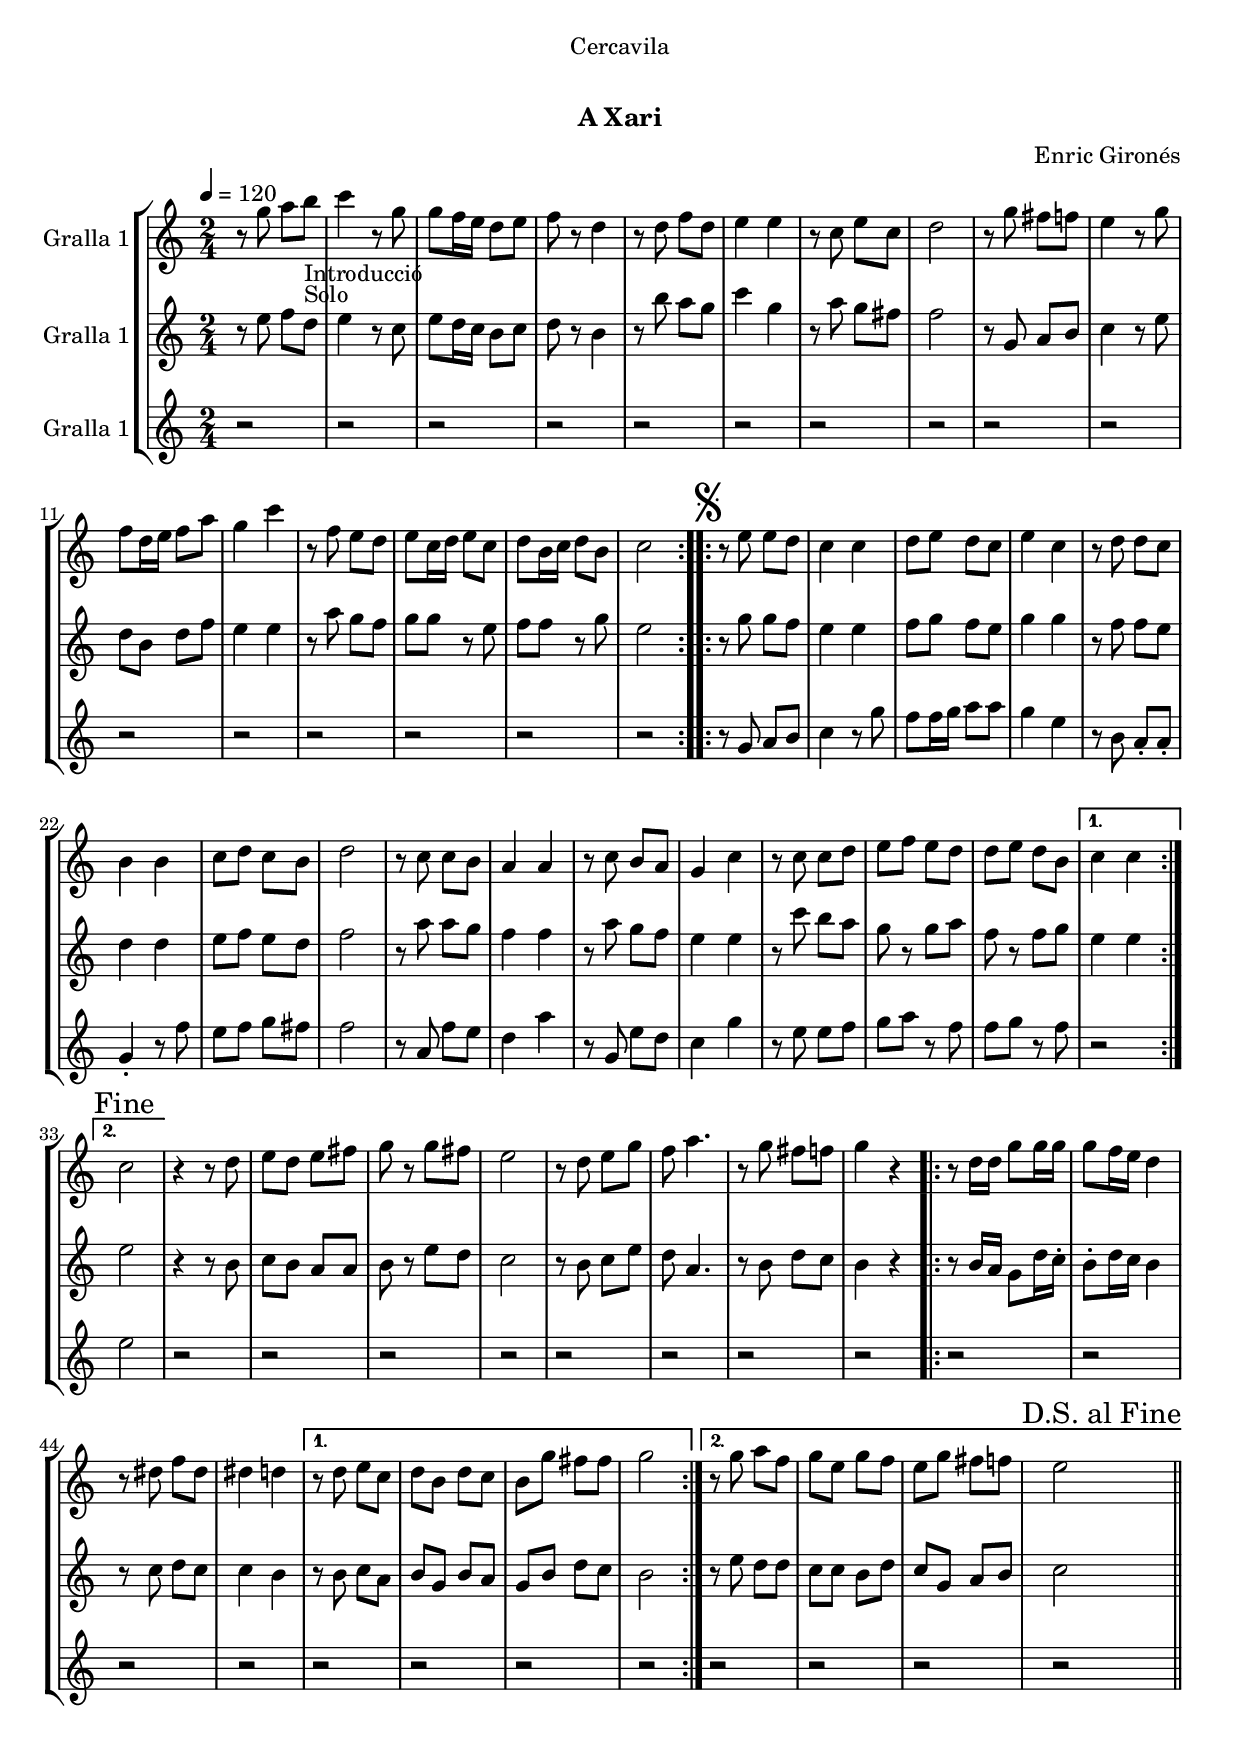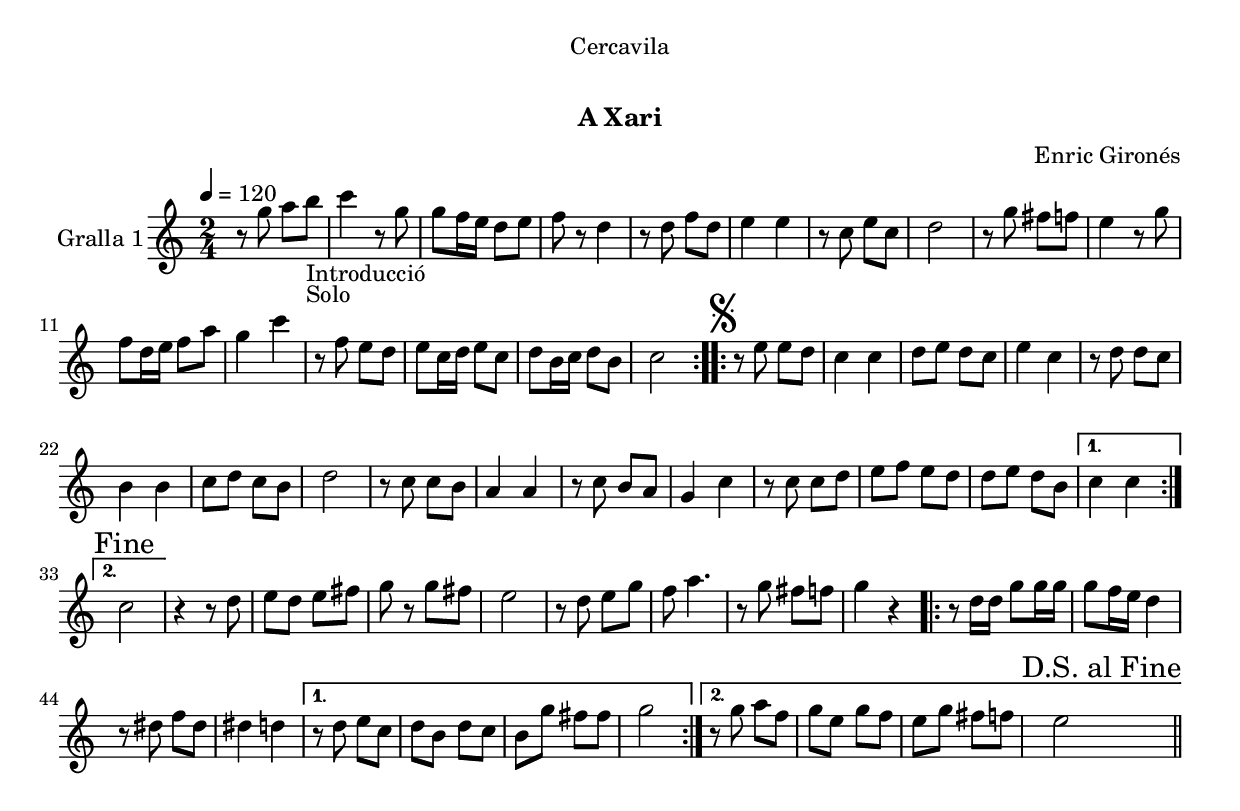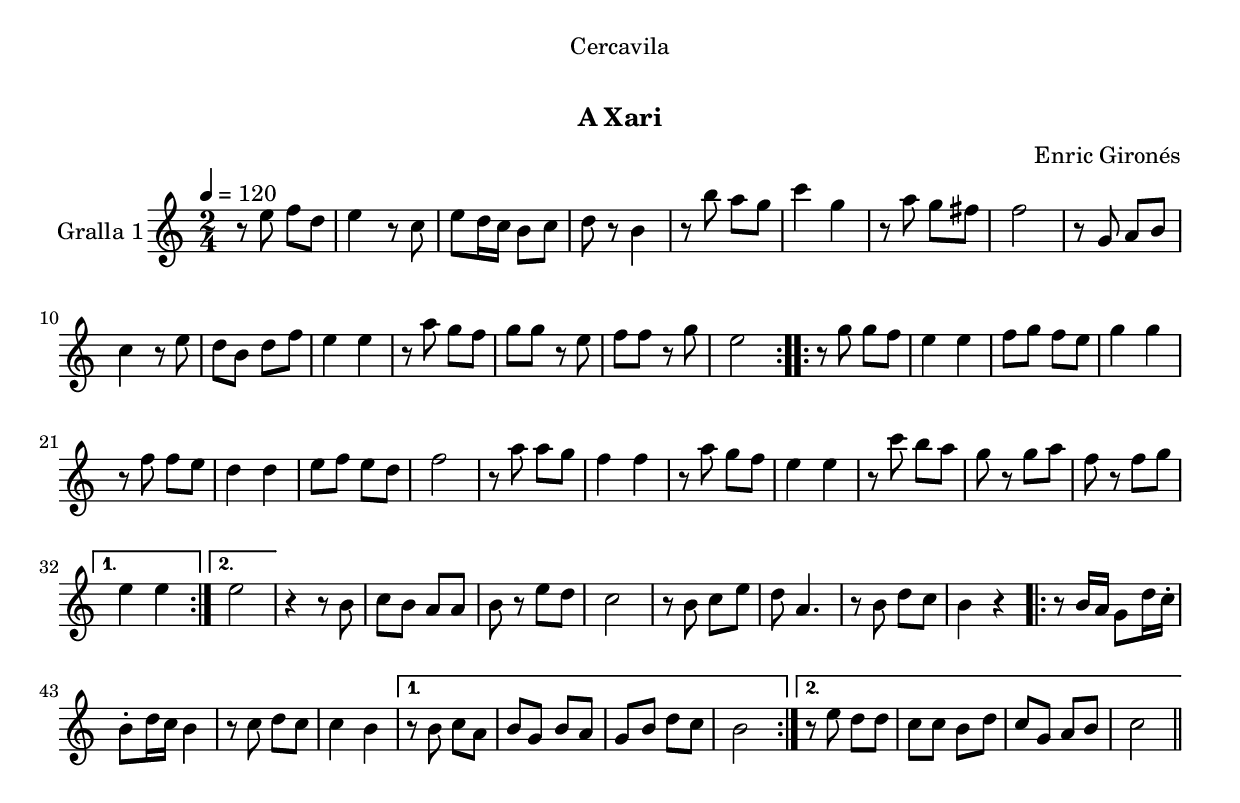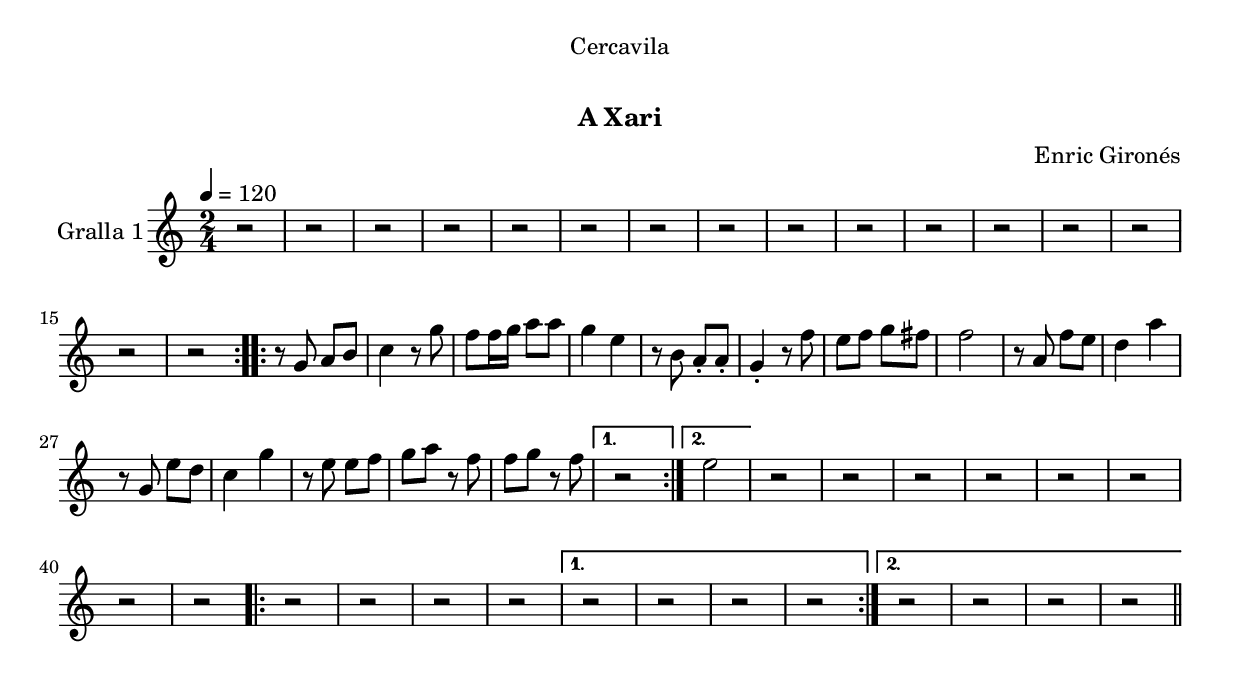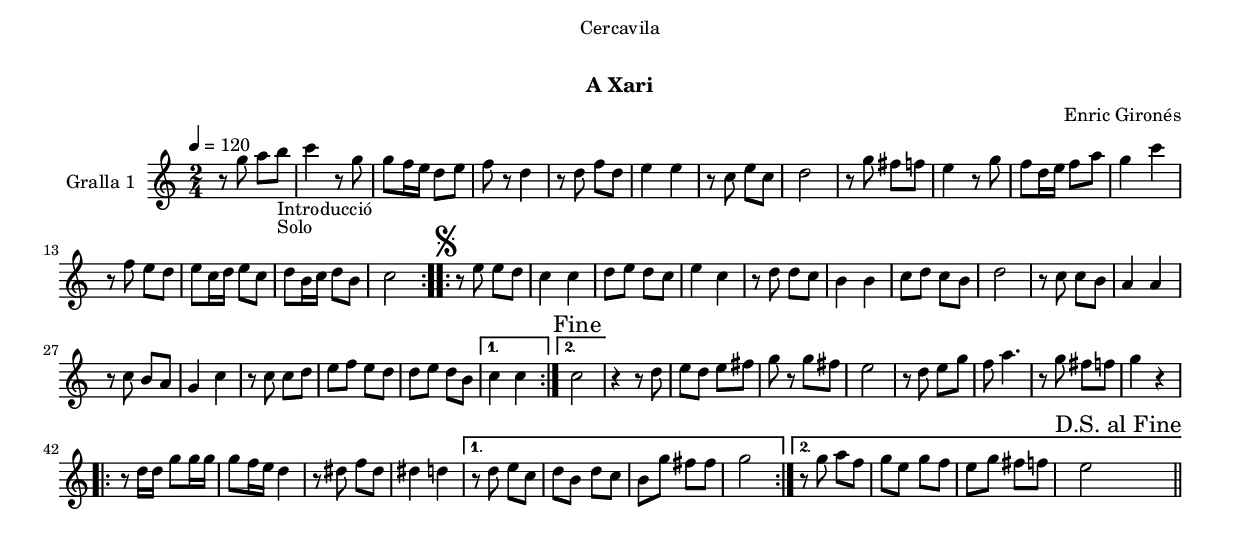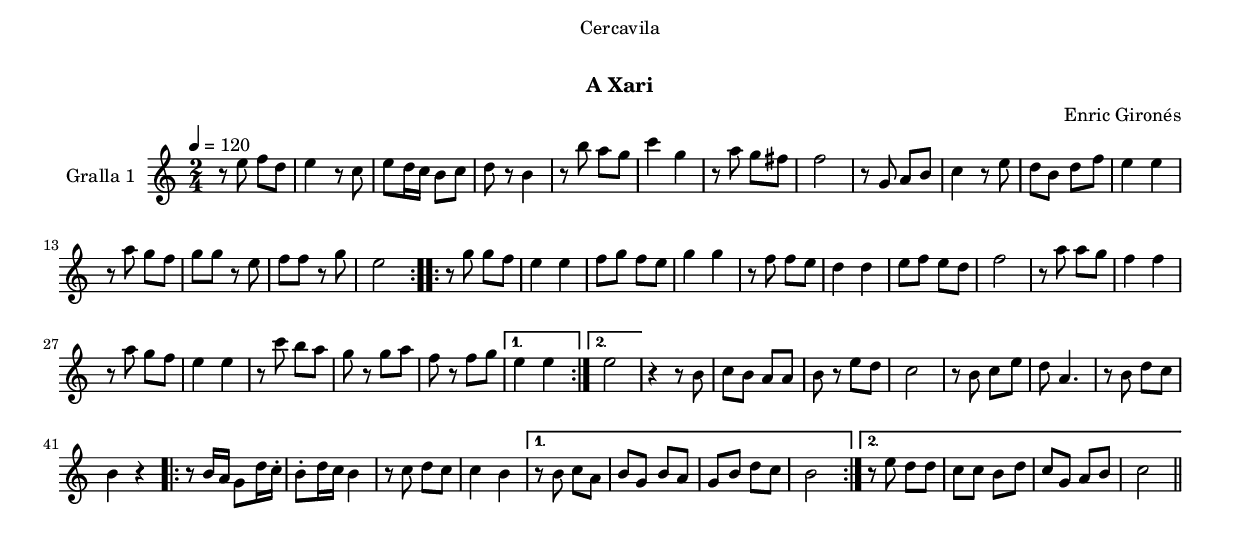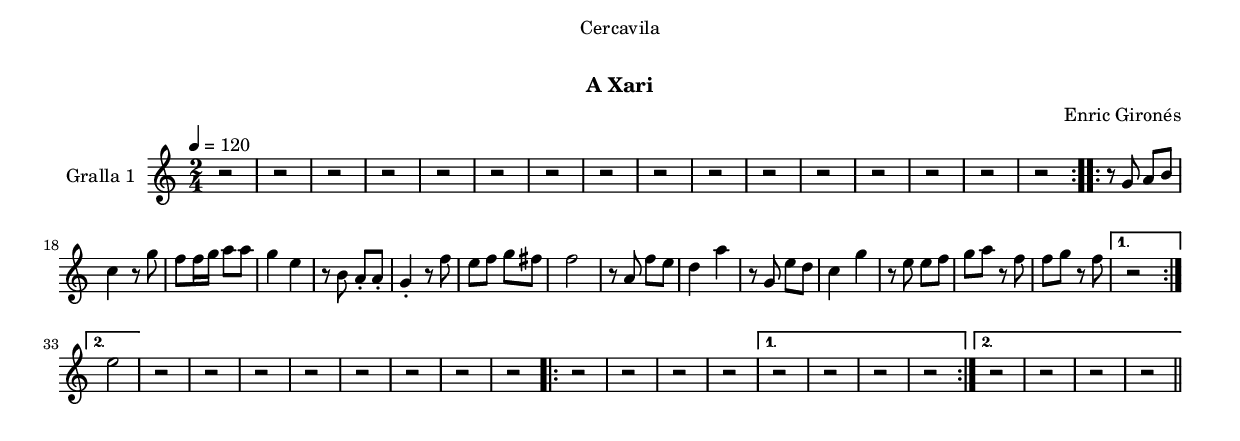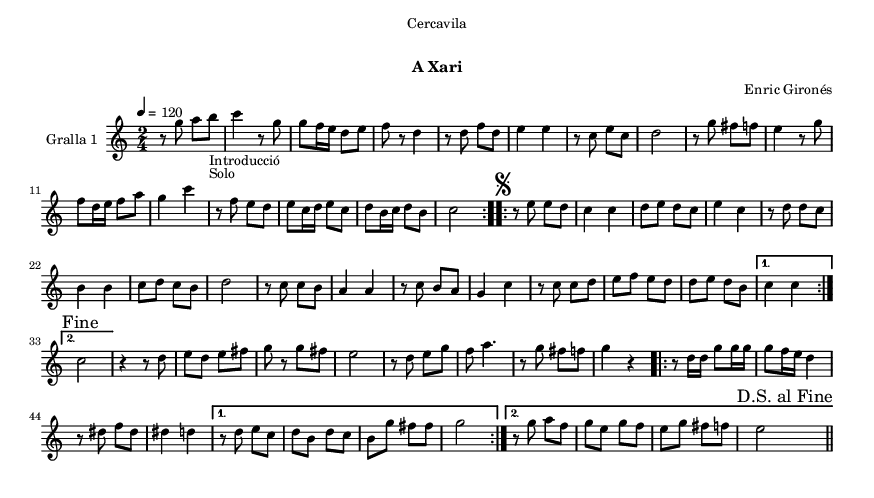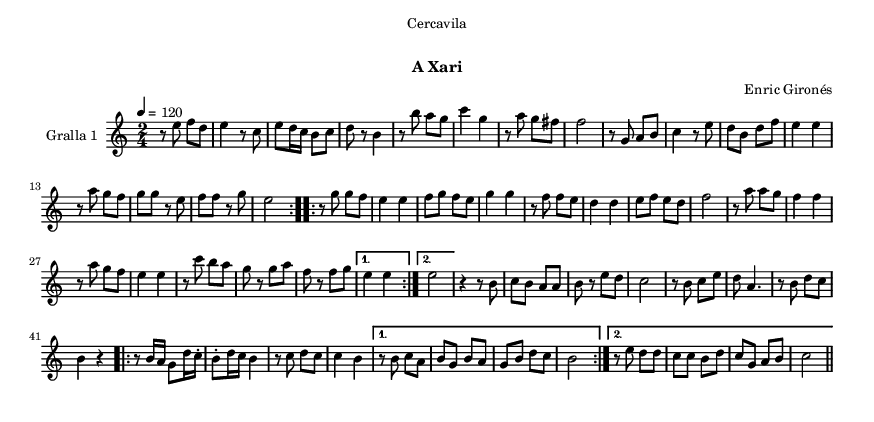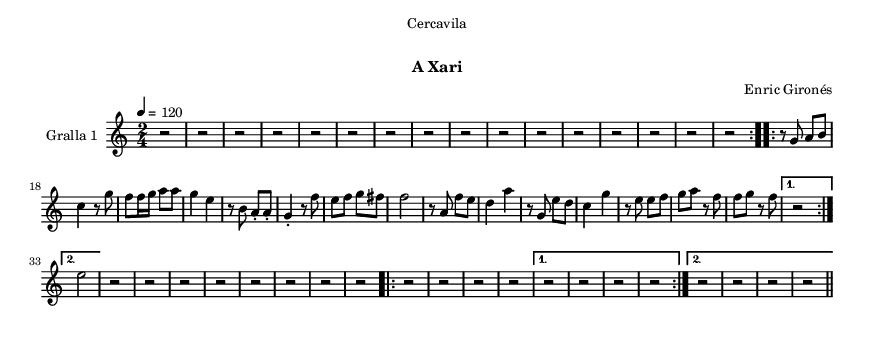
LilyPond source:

\version "2.16.0"

\header {
  dedication="Cercavila"
  title="  "
  subtitle="A Xari"
  subsubtitle=""
  poet=""
  meter=""
  piece=""
  composer="Enric Gironés"
  arranger=""
  opus=""
  instrument=""
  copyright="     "
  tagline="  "
}

liniaroAa =
\relative g''
{
  \tempo 4=120
  \clef treble
  \key c \major
  \time 2/4
  \repeat volta 2 { r8 g a b _"Introducció" _"Solo"  |
  c4 r8 g  |
  g8 f16 e d8 e  |
  f8 r d4  |
  %05
  r8 d f d  |
  e4 e  |
  r8 c e c  |
  d2  |
  r8 g fis f  |
  %10
  e4 r8 g  |
  f8 d16 e f8 a  |
  g4 c  |
  r8 f, e d  |
  e8 c16 d e8 c  |
  %15
  d8 b16 c d8 b  |
  c2  | }
  \repeat volta 2 { \mark \markup {\musicglyph #"scripts.segno"} r8 e e  d  |
  c4 c  |
  d8 e d c  |
  %20
  e4 c  |
  r8 d d c  |
  b4 b  |
  c8 d c b  |
  d2  |
  %25
  r8 c c b  |
  a4 a  |
  r8 c b a  |
  g4 c  |
  r8 c c d  |
  %30
  e8 f e d  |
  d8 e d b }
  \alternative { { c4 c }
  { \mark "Fine" c2 } }
  r4 r8  d   |
  %35
  e8 d e fis  |
  g8 r g fis  |
  e2  |
  r8 d e g  |
  f8 a4.  |
  %40
  r8 g fis f  |
  g4 r  |
  \repeat volta 2 { r8 d16 d g8 g16 g  |
  g8 f16 e d4  |
  r8 dis f dis  |
  %45
  dis4 d }
  \alternative { { r8 d e c  |
  d8 b d c  |
  b8 g' fis fis  |
  g2 }
  %50
  { r8 g a f  |
  g8 e g f  |
  e8 g fis f  |
  \mark "D.S. al Fine" e2 } } \bar "||"
}

liniaroAb =
\relative e''
{
  \tempo 4=120
  \clef treble
  \key c \major
  \time 2/4
  \repeat volta 2 { r8 e f d  |
  e4 r8 c  |
  e8 d16 c b8 c  |
  d8 r b4  |
  %05
  r8 b' a g  |
  c4 g  |
  r8 a g fis  |
  f2  |
  r8 g, a b  |
  %10
  c4 r8 e  |
  d8 b d f  |
  e4 e  |
  r8 a g f  |
  g8 g r e  |
  %15
  f8 f r g  |
  e2  | }
  \repeat volta 2 { r8 g g f  |
  e4 e  |
  f8 g f e  |
  %20
  g4 g  |
  r8 f f e  |
  d4 d  |
  e8 f e d  |
  f2  |
  %25
  r8 a a g  |
  f4 f  |
  r8 a g f  |
  e4 e  |
  r8 c' b a  |
  %30
  g8 r g a  |
  f8 r f g }
  \alternative { { e4 e }
  { e2 } }
  r4 r8 b  |
  %35
  c8 b a a  |
  b8 r e d  |
  c2  |
  r8 b c e  |
  d8 a4.  |
  %40
  r8 b d c  |
  b4 r  |
  \repeat volta 2 { r8 b16 a g8 d'16 c -.  |
  b8 -. d16 c b4  |
  r8 c d c  |
  %45
  c4 b }
  \alternative { { r8 b c a  |
  b8 g b a  |
  g8 b d c  |
  b2 }
  %50
  { r8 e d d  |
  c8 c b d  |
  c8 g a b  |
  c2 } } \bar "||"
}

liniaroAc =
\relative g'
{
  \tempo 4=120
  \clef treble
  \key c \major
  \time 2/4
  \repeat volta 2 { r2  |
  r2  |
  r2  |
  r2  |
  %05
  r2  |
  r2  |
  r2  |
  r2  |
  r2  |
  %10
  r2  |
  r2  |
  r2  |
  r2  |
  r2  |
  %15
  r2  |
  r2  | }
  \repeat volta 2 { r8 g a b  |
  c4 r8 g'  |
  f8 f16 g a8 a  |
  %20
  g4 e  |
  r8 b a -. a -.  |
  g4 -. r8 f'  |
  e8 f g fis  |
  f2  |
  %25
  r8 a, f' e  |
  d4 a'  |
  r8 g, e' d  |
  c4 g'  |
  r8 e e f  |
  %30
  g8 a r f  |
  f8 g r f }
  \alternative { { r2 }
  { e2 } }
  r2  |
  %35
  r2  |
  r2  |
  r2  |
  r2  |
  r2  |
  %40
  r2  |
  r2  |
  \repeat volta 2 { r2  |
  r2  |
  r2  |
  %45
  r2 }
  \alternative { { r2  |
  r2  |
  r2  |
  r2 }
  %50
  { r2  |
  r2  |
  r2  |
  r2 } } \bar "||"
}

\book {

\paper {
  print-page-number = false
  #(set-paper-size "a4")
  #(layout-set-staff-size 20)
}

\bookpart {
  \score {
    \new StaffGroup {
      \override Score.RehearsalMark #'self-alignment-X = #LEFT
      <<
        \new Staff \with {instrumentName = #"Gralla 1" } \liniaroAa
        \new Staff \with {instrumentName = #"Gralla 1" } \liniaroAb
        \new Staff \with {instrumentName = #"Gralla 1" } \liniaroAc
      >>
    }
    \layout {}
  }\score { \unfoldRepeats
    \new StaffGroup {
      \override Score.RehearsalMark #'self-alignment-X = #LEFT
      <<
        \new Staff \with {instrumentName = #"Gralla 1" } \liniaroAa
        \new Staff \with {instrumentName = #"Gralla 1" } \liniaroAb
        \new Staff \with {instrumentName = #"Gralla 1" } \liniaroAc
      >>
    }
    \midi {}
  }
}

\bookpart {
  \header {}
  \score {
    \new StaffGroup {
      \override Score.RehearsalMark #'self-alignment-X = #LEFT
      <<
        \new Staff \with {instrumentName = #"Gralla 1" } \liniaroAa
      >>
    }
    \layout {}
  }\score { \unfoldRepeats
    \new StaffGroup {
      \override Score.RehearsalMark #'self-alignment-X = #LEFT
      <<
        \new Staff \with {instrumentName = #"Gralla 1" } \liniaroAa
      >>
    }
    \midi {}
  }
}

\bookpart {
  \header {}
  \score {
    \new StaffGroup {
      \override Score.RehearsalMark #'self-alignment-X = #LEFT
      <<
        \new Staff \with {instrumentName = #"Gralla 1" } \liniaroAb
      >>
    }
    \layout {}
  }\score { \unfoldRepeats
    \new StaffGroup {
      \override Score.RehearsalMark #'self-alignment-X = #LEFT
      <<
        \new Staff \with {instrumentName = #"Gralla 1" } \liniaroAb
      >>
    }
    \midi {}
  }
}

\bookpart {
  \header {}
  \score {
    \new StaffGroup {
      \override Score.RehearsalMark #'self-alignment-X = #LEFT
      <<
        \new Staff \with {instrumentName = #"Gralla 1" } \liniaroAc
      >>
    }
    \layout {}
  }\score { \unfoldRepeats
    \new StaffGroup {
      \override Score.RehearsalMark #'self-alignment-X = #LEFT
      <<
        \new Staff \with {instrumentName = #"Gralla 1" } \liniaroAc
      >>
    }
    \midi {}
  }
}

}

\book {

\paper {
  print-page-number = false
  #(set-paper-size "a5landscape")
  #(layout-set-staff-size 16)
  #(define output-suffix "a5")
}

\bookpart {
  \header {}
  \score {
    \new StaffGroup {
      \override Score.RehearsalMark #'self-alignment-X = #LEFT
      <<
        \new Staff \with {instrumentName = #"Gralla 1" } \liniaroAa
      >>
    }
    \layout {}
  }
}

\bookpart {
  \header {}
  \score {
    \new StaffGroup {
      \override Score.RehearsalMark #'self-alignment-X = #LEFT
      <<
        \new Staff \with {instrumentName = #"Gralla 1" } \liniaroAb
      >>
    }
    \layout {}
  }
}

\bookpart {
  \header {}
  \score {
    \new StaffGroup {
      \override Score.RehearsalMark #'self-alignment-X = #LEFT
      <<
        \new Staff \with {instrumentName = #"Gralla 1" } \liniaroAc
      >>
    }
    \layout {}
  }
}

}

\book {

\paper {
  print-page-number = false
  #(set-paper-size "a6landscape")
  #(layout-set-staff-size 12)
  #(define output-suffix "a6")
}

\bookpart {
  \header {}
  \score {
    \new StaffGroup {
      \override Score.RehearsalMark #'self-alignment-X = #LEFT
      <<
        \new Staff \with {instrumentName = #"Gralla 1" } \liniaroAa
      >>
    }
    \layout {}
  }
}

\bookpart {
  \header {}
  \score {
    \new StaffGroup {
      \override Score.RehearsalMark #'self-alignment-X = #LEFT
      <<
        \new Staff \with {instrumentName = #"Gralla 1" } \liniaroAb
      >>
    }
    \layout {}
  }
}

\bookpart {
  \header {}
  \score {
    \new StaffGroup {
      \override Score.RehearsalMark #'self-alignment-X = #LEFT
      <<
        \new Staff \with {instrumentName = #"Gralla 1" } \liniaroAc
      >>
    }
    \layout {}
  }
}

}

